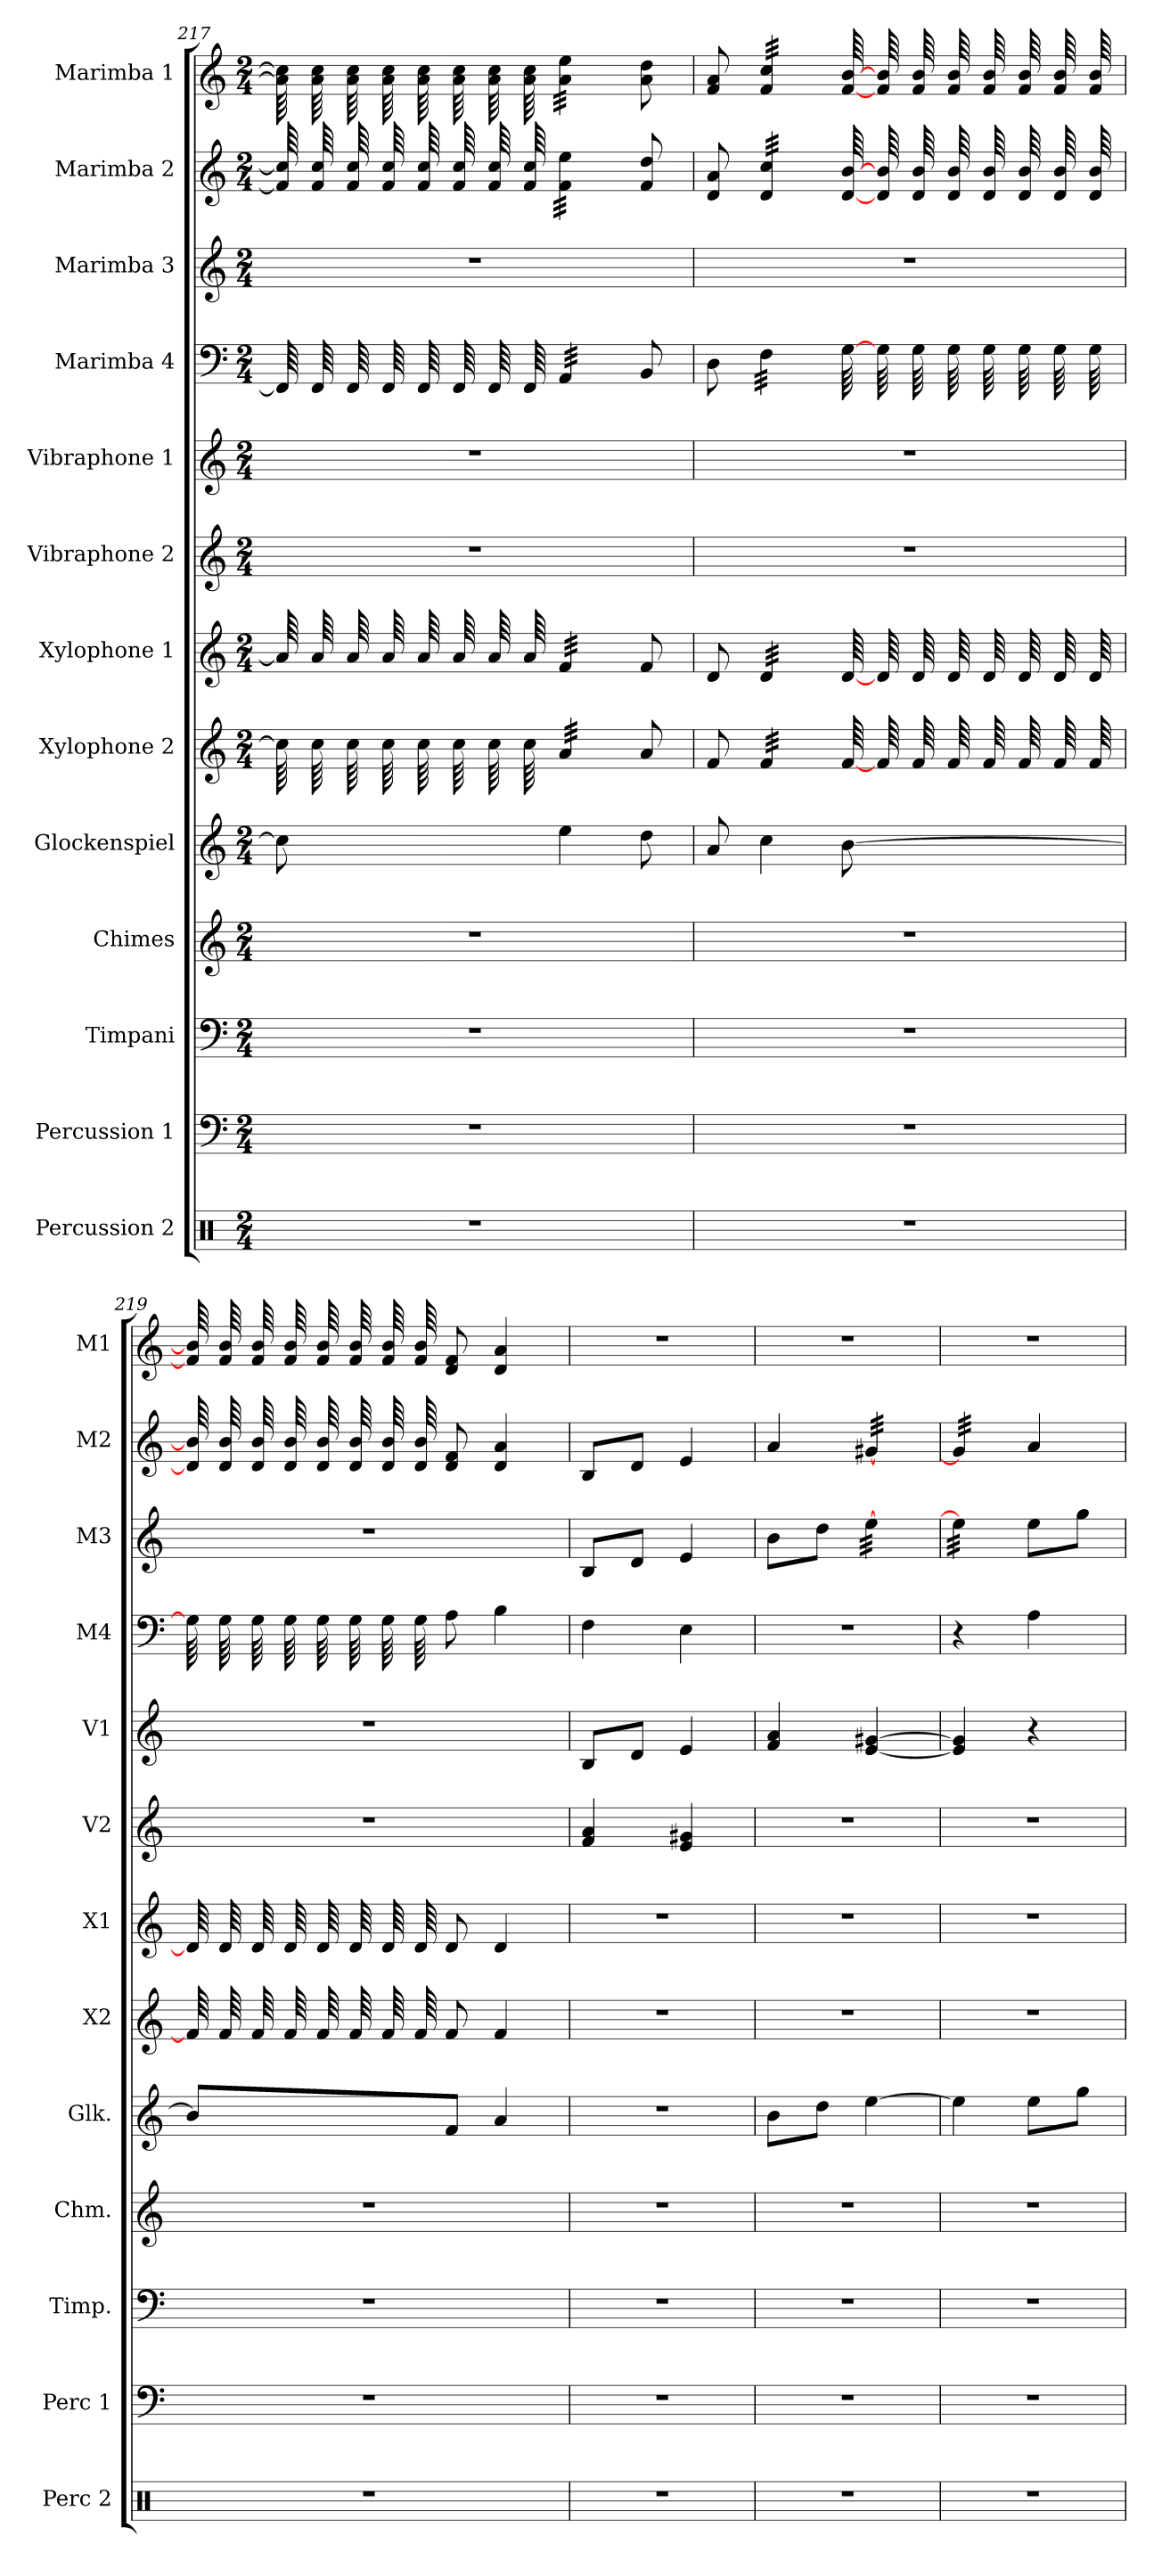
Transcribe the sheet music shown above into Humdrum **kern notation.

**kern	**kern	**kern	**kern	**kern	**kern	**kern	**kern	**kern	**kern	**kern	**kern	**kern
*part13	*part12	*part11	*part10	*part9	*part8	*part7	*part6	*part5	*part4	*part3	*part2	*part1
*staff13	*staff12	*staff11	*staff10	*staff9	*staff8	*staff7	*staff6	*staff5	*staff4	*staff3	*staff2	*staff1
*I"Percussion 2	*I"Percussion 1	*I"Timpani	*I"Chimes	*I"Glockenspiel	*I"Xylophone 2	*I"Xylophone 1	*I"Vibraphone 2	*I"Vibraphone 1	*I"Marimba 4	*I"Marimba 3	*I"Marimba 2	*I"Marimba 1
*I'Perc 2	*I'Perc 1	*I'Timp.	*I'Chm.	*I'Glk.	*I'X2	*I'X1	*I'V2	*I'V1	*I'M4	*I'M3	*I'M2	*I'M1
*clefX	*clefF4	*clefF4	*clefG2	*clefG2	*clefG2	*clefG2	*clefG2	*clefG2	*clefF4	*clefG2	*clefG2	*clefG2
*	*	*	*	*ITrd-14c-24	*ITrd-7c-12	*ITrd-7c-12	*	*	*	*	*	*
*k[]	*k[]	*k[]	*k[]	*k[]	*k[]	*k[]	*k[]	*k[]	*k[]	*k[]	*k[]	*k[]
*M2/4	*M2/4	*M2/4	*M2/4	*M2/4	*M2/4	*M2/4	*M2/4	*M2/4	*M2/4	*M2/4	*M2/4	*M2/4
=217	=217	=217	=217	=217	=217	=217	=217	=217	=217	=217	=217	=217
*	*	*	*	*	*tremolo	*	*	*	*	*	*	*
*	*	*	*	*	*	*tremolo	*	*	*	*	*	*
*	*	*	*	*	*	*	*	*	*tremolo	*	*	*
*	*	*	*	*	*	*	*	*	*	*	*tremolo	*
*	*	*	*	*	*	*	*	*	*	*	*	*tremolo
2r	2r	2r	2r	8cccc\]	64ccc\]	64aa/]	2r	2r	64FF/]	2r	64f/] 64cc/]	64a\] 64cc\]
.	.	.	.	.	64ccc\	64aa/	.	.	64FF/	.	64f/ 64cc/	64a\ 64cc\
.	.	.	.	.	64ccc\	64aa/	.	.	64FF/	.	64f/ 64cc/	64a\ 64cc\
.	.	.	.	.	64ccc\	64aa/	.	.	64FF/	.	64f/ 64cc/	64a\ 64cc\
.	.	.	.	.	64ccc\	64aa/	.	.	64FF/	.	64f/ 64cc/	64a\ 64cc\
.	.	.	.	.	64ccc\	64aa/	.	.	64FF/	.	64f/ 64cc/	64a\ 64cc\
.	.	.	.	.	64ccc\	64aa/	.	.	64FF/	.	64f/ 64cc/	64a\ 64cc\
.	.	.	.	.	64ccc\	64aa/	.	.	64FF/	.	64f/ 64cc/	64a\ 64cc\
.	.	.	.	4eeee\	32aa/LLL	32ff/LLL	.	.	32AA/LLL	.	32f\ 32ee\LLL	32a\ 32ee\LLL
.	.	.	.	.	32aa/	32ff/	.	.	32AA/	.	32f\ 32ee\	32a\ 32ee\
.	.	.	.	.	32aa/	32ff/	.	.	32AA/	.	32f\ 32ee\	32a\ 32ee\
.	.	.	.	.	32aa/	32ff/	.	.	32AA/	.	32f\ 32ee\	32a\ 32ee\
.	.	.	.	.	32aa/	32ff/	.	.	32AA/	.	32f\ 32ee\	32a\ 32ee\
.	.	.	.	.	32aa/	32ff/	.	.	32AA/	.	32f\ 32ee\	32a\ 32ee\
.	.	.	.	.	32aa/	32ff/	.	.	32AA/	.	32f\ 32ee\	32a\ 32ee\
.	.	.	.	.	32aa/JJJ	32ff/JJJ	.	.	32AA/JJJ	.	32f\ 32ee\JJJ	32a\ 32ee\JJJ
*	*	*	*	*	*	*	*	*	*	*	*	*Xtremolo
*	*	*	*	*	*	*	*	*	*	*	*Xtremolo	*
*	*	*	*	*	*	*	*	*	*Xtremolo	*	*	*
*	*	*	*	*	*	*Xtremolo	*	*	*	*	*	*
*	*	*	*	*	*Xtremolo	*	*	*	*	*	*	*
.	.	.	.	8dddd\	8aa/	8ff/	.	.	8BB/	.	8f/ 8dd/	8a\ 8dd\
=218	=218	=218	=218	=218	=218	=218	=218	=218	=218	=218	=218	=218
2r	2r	2r	2r	8aaa/	8ff/	8dd/	2r	2r	8D\	2r	8d/ 8a/	8f/ 8a/
*	*	*	*	*	*tremolo	*	*	*	*	*	*	*
*	*	*	*	*	*	*tremolo	*	*	*	*	*	*
*	*	*	*	*	*	*	*	*	*tremolo	*	*	*
*	*	*	*	*	*	*	*	*	*	*	*tremolo	*
*	*	*	*	*	*	*	*	*	*	*	*	*tremolo
.	.	.	.	4cccc\	32ff/LLL	32dd/LLL	.	.	32F\LLL	.	32d/ 32cc/LLL	32f/ 32cc/LLL
.	.	.	.	.	32ff/	32dd/	.	.	32F\	.	32d/ 32cc/	32f/ 32cc/
.	.	.	.	.	32ff/	32dd/	.	.	32F\	.	32d/ 32cc/	32f/ 32cc/
.	.	.	.	.	32ff/	32dd/	.	.	32F\	.	32d/ 32cc/	32f/ 32cc/
.	.	.	.	.	32ff/	32dd/	.	.	32F\	.	32d/ 32cc/	32f/ 32cc/
.	.	.	.	.	32ff/	32dd/	.	.	32F\	.	32d/ 32cc/	32f/ 32cc/
.	.	.	.	.	32ff/	32dd/	.	.	32F\	.	32d/ 32cc/	32f/ 32cc/
.	.	.	.	.	32ff/JJJ	32dd/JJJ	.	.	32F\JJJ	.	32d/ 32cc/JJJ	32f/ 32cc/JJJ
.	.	.	.	[8bbb\	[64ff/	[64dd/	.	.	[64G\	.	[64d/ [64b/	[64f/ [64b/
.	.	.	.	.	64ff/	64dd/	.	.	64G\	.	64d/ 64b/	64f/ 64b/
.	.	.	.	.	64ff/	64dd/	.	.	64G\	.	64d/ 64b/	64f/ 64b/
.	.	.	.	.	64ff/	64dd/	.	.	64G\	.	64d/ 64b/	64f/ 64b/
.	.	.	.	.	64ff/	64dd/	.	.	64G\	.	64d/ 64b/	64f/ 64b/
.	.	.	.	.	64ff/	64dd/	.	.	64G\	.	64d/ 64b/	64f/ 64b/
.	.	.	.	.	64ff/	64dd/	.	.	64G\	.	64d/ 64b/	64f/ 64b/
.	.	.	.	.	64ff/	64dd/	.	.	64G\	.	64d/ 64b/	64f/ 64b/
=219	=219	=219	=219	=219	=219	=219	=219	=219	=219	=219	=219	=219
2r	2r	2r	2r	8bbb/L]	64ff/]LLLL	64dd/]LLLL	2r	2r	64G\]LLLL	2r	64d/] 64b/]LLLL	64f/] 64b/]LLLL
.	.	.	.	.	64ff/	64dd/	.	.	64G\	.	64d/ 64b/	64f/ 64b/
.	.	.	.	.	64ff/	64dd/	.	.	64G\	.	64d/ 64b/	64f/ 64b/
.	.	.	.	.	64ff/	64dd/	.	.	64G\	.	64d/ 64b/	64f/ 64b/
.	.	.	.	.	64ff/	64dd/	.	.	64G\	.	64d/ 64b/	64f/ 64b/
.	.	.	.	.	64ff/	64dd/	.	.	64G\	.	64d/ 64b/	64f/ 64b/
.	.	.	.	.	64ff/	64dd/	.	.	64G\	.	64d/ 64b/	64f/ 64b/
.	.	.	.	.	64ff/	64dd/	.	.	64G\	.	64d/ 64b/	64f/ 64b/
*	*	*	*	*	*	*	*	*	*	*	*	*Xtremolo
*	*	*	*	*	*	*	*	*	*	*	*Xtremolo	*
*	*	*	*	*	*	*	*	*	*Xtremolo	*	*	*
*	*	*	*	*	*	*Xtremolo	*	*	*	*	*	*
*	*	*	*	*	*Xtremolo	*	*	*	*	*	*	*
.	.	.	.	8fff/J	8ff/J	8dd/J	.	.	8A\J	.	8d/ 8f/J	8d/ 8f/J
.	.	.	.	4aaa/	4ff/	4dd/	.	.	4B\	.	4d/ 4a/	4d/ 4a/
=220	=220	=220	=220	=220	=220	=220	=220	=220	=220	=220	=220	=220
2r	2r	2r	2r	2r	2r	2r	4f/ 4a/	8B/L	4F\	8B/L	8B/L	2r
.	.	.	.	.	.	.	.	8d/J	.	8d/J	8d/J	.
.	.	.	.	.	.	.	4e/ 4g#X/	4e/	4E\	4e/	4e/	.
=221	=221	=221	=221	=221	=221	=221	=221	=221	=221	=221	=221	=221
2r	2r	2r	2r	8bbb\L	2r	2r	2r	4f/ 4a/	2r	8b\L	4a/	2r
.	.	.	.	8dddd\J	.	.	.	.	.	8dd\J	.	.
*	*	*	*	*	*	*	*	*	*	*tremolo	*	*
*	*	*	*	*	*	*	*	*	*	*	*tremolo	*
.	.	.	.	[4eeee\	.	.	.	[4e/ [4g#X/	.	[32ee\LLL	[32g#X/LLL	.
.	.	.	.	.	.	.	.	.	.	32ee\	32g#X/	.
.	.	.	.	.	.	.	.	.	.	32ee\	32g#X/	.
.	.	.	.	.	.	.	.	.	.	32ee\	32g#X/	.
.	.	.	.	.	.	.	.	.	.	32ee\	32g#X/	.
.	.	.	.	.	.	.	.	.	.	32ee\	32g#X/	.
.	.	.	.	.	.	.	.	.	.	32ee\	32g#X/	.
.	.	.	.	.	.	.	.	.	.	32ee\JJJ	32g#X/JJJ	.
=222	=222	=222	=222	=222	=222	=222	=222	=222	=222	=222	=222	=222
2r	2r	2r	2r	4eeee\]	2r	2r	2r	4e/] 4g#/]	4r	32ee\]LLL	32g#/]LLL	2r
.	.	.	.	.	.	.	.	.	.	32ee\	32g#/	.
.	.	.	.	.	.	.	.	.	.	32ee\	32g#/	.
.	.	.	.	.	.	.	.	.	.	32ee\	32g#/	.
.	.	.	.	.	.	.	.	.	.	32ee\	32g#/	.
.	.	.	.	.	.	.	.	.	.	32ee\	32g#/	.
.	.	.	.	.	.	.	.	.	.	32ee\	32g#/	.
.	.	.	.	.	.	.	.	.	.	32ee\JJJ	32g#/JJJ	.
*	*	*	*	*	*	*	*	*	*	*	*Xtremolo	*
*	*	*	*	*	*	*	*	*	*	*Xtremolo	*	*
.	.	.	.	8eeee\L	.	.	.	4r	4A\	8ee\L	4a/	.
.	.	.	.	8gggg\J	.	.	.	.	.	8gg\J	.	.
=	=	=	=	=	=	=	=	=	=	=	=	=
*-	*-	*-	*-	*-	*-	*-	*-	*-	*-	*-	*-	*-
